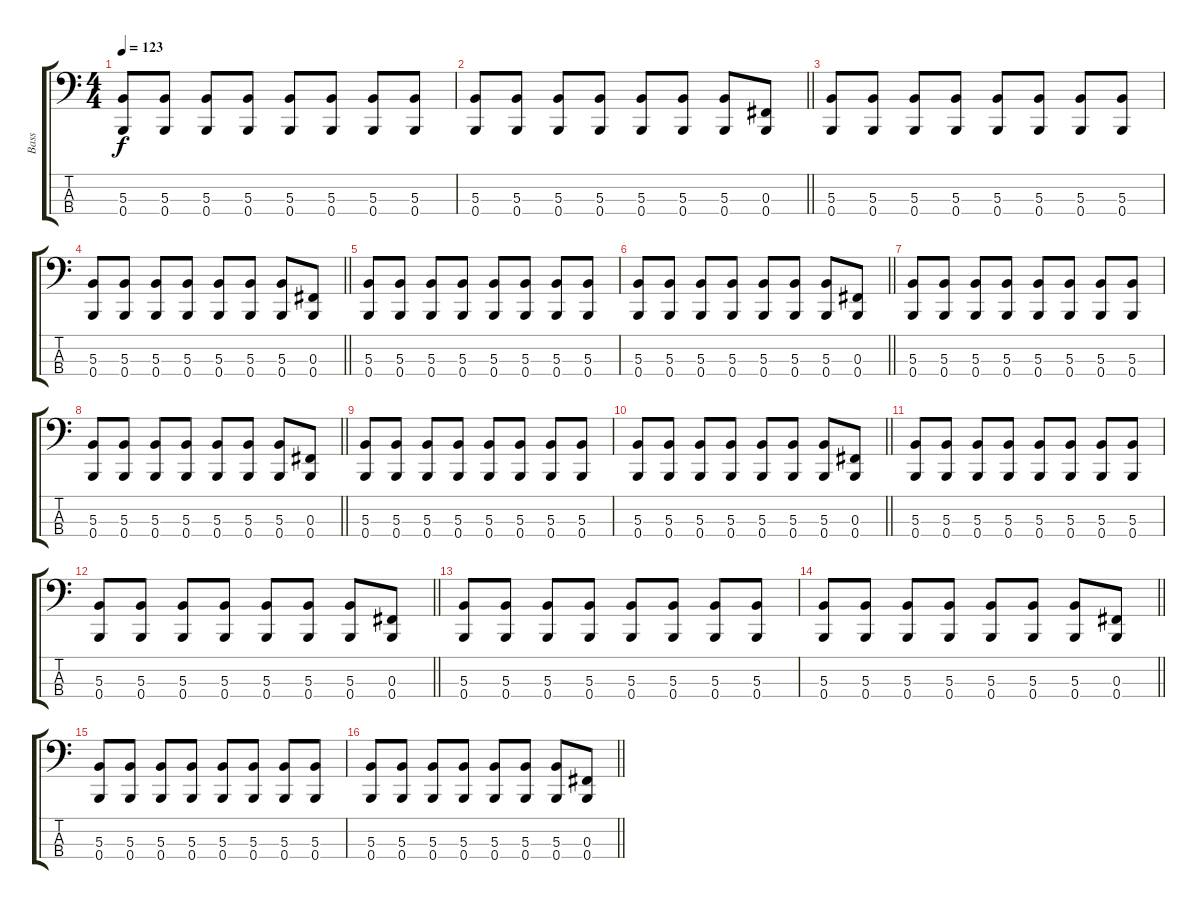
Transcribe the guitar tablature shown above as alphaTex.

\track ("Bass" "Bass") {instrument electricbassfinger}
\staff {score tabs}
\tuning (E2 B1 Gb1 B0) {hide}
\ts (4 4)
\section ("" "")
\tempo 123
\clef f4
\ks c
(5.3 0.4).8{dy f} (5.3 0.4).8 (5.3 0.4).8 (5.3 0.4).8 (5.3 0.4).8 (5.3 0.4).8 (5.3 0.4).8 (5.3 0.4).8 |
\barLineRight lightlight
(5.3 0.4).8 (5.3 0.4).8 (5.3 0.4).8 (5.3 0.4).8 (5.3 0.4).8 (5.3 0.4).8 (5.3 0.4).8 (0.3 0.4).8 |
(5.3 0.4).8 (5.3 0.4).8 (5.3 0.4).8 (5.3 0.4).8 (5.3 0.4).8 (5.3 0.4).8 (5.3 0.4).8 (5.3 0.4).8 |
\barLineRight lightlight
(5.3 0.4).8 (5.3 0.4).8 (5.3 0.4).8 (5.3 0.4).8 (5.3 0.4).8 (5.3 0.4).8 (5.3 0.4).8 (0.3 0.4).8 |
(5.3 0.4).8 (5.3 0.4).8 (5.3 0.4).8 (5.3 0.4).8 (5.3 0.4).8 (5.3 0.4).8 (5.3 0.4).8 (5.3 0.4).8 |
\barLineRight lightlight
(5.3 0.4).8 (5.3 0.4).8 (5.3 0.4).8 (5.3 0.4).8 (5.3 0.4).8 (5.3 0.4).8 (5.3 0.4).8 (0.3 0.4).8 |
(5.3 0.4).8 (5.3 0.4).8 (5.3 0.4).8 (5.3 0.4).8 (5.3 0.4).8 (5.3 0.4).8 (5.3 0.4).8 (5.3 0.4).8 |
\barLineRight lightlight
(5.3 0.4).8 (5.3 0.4).8 (5.3 0.4).8 (5.3 0.4).8 (5.3 0.4).8 (5.3 0.4).8 (5.3 0.4).8 (0.3 0.4).8 |
(5.3 0.4).8 (5.3 0.4).8 (5.3 0.4).8 (5.3 0.4).8 (5.3 0.4).8 (5.3 0.4).8 (5.3 0.4).8 (5.3 0.4).8 |
\barLineRight lightlight
(5.3 0.4).8 (5.3 0.4).8 (5.3 0.4).8 (5.3 0.4).8 (5.3 0.4).8 (5.3 0.4).8 (5.3 0.4).8 (0.3 0.4).8 |
(5.3 0.4).8 (5.3 0.4).8 (5.3 0.4).8 (5.3 0.4).8 (5.3 0.4).8 (5.3 0.4).8 (5.3 0.4).8 (5.3 0.4).8 |
\barLineRight lightlight
(5.3 0.4).8 (5.3 0.4).8 (5.3 0.4).8 (5.3 0.4).8 (5.3 0.4).8 (5.3 0.4).8 (5.3 0.4).8 (0.3 0.4).8 |
(5.3 0.4).8 (5.3 0.4).8 (5.3 0.4).8 (5.3 0.4).8 (5.3 0.4).8 (5.3 0.4).8 (5.3 0.4).8 (5.3 0.4).8 |
\barLineRight lightlight
(5.3 0.4).8 (5.3 0.4).8 (5.3 0.4).8 (5.3 0.4).8 (5.3 0.4).8 (5.3 0.4).8 (5.3 0.4).8 (0.3 0.4).8 |
(5.3 0.4).8 (5.3 0.4).8 (5.3 0.4).8 (5.3 0.4).8 (5.3 0.4).8 (5.3 0.4).8 (5.3 0.4).8 (5.3 0.4).8 |
\barLineRight lightlight
(5.3 0.4).8 (5.3 0.4).8 (5.3 0.4).8 (5.3 0.4).8 (5.3 0.4).8 (5.3 0.4).8 (5.3 0.4).8 (0.3 0.4).8
